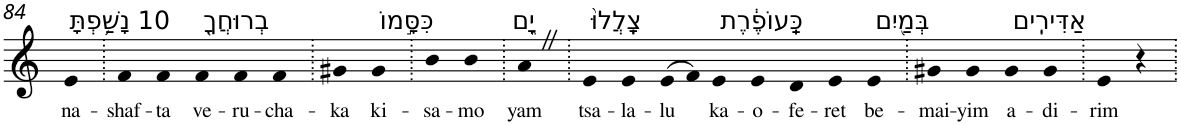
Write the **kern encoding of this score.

**kern	**text
*part1	*part1
*staff1	*staff1
*I"Piano	*
*I'Pno	*
!!LO:PB:g=z
*clefG2	*
*k[]	*
=84	=84
!LO:TX:a:t=10 נָשַׁ֥פְתָּ	!
!	!LO:LY:b
4e	na-
=85.	=85.
!	!LO:LY:b
4f	-shaf-
!	!LO:LY:b
4f	-ta
!LO:TX:a:t=בְרוּחֲךָ֖	!
!	!LO:LY:b
4f	ve-
!	!LO:LY:b
4f	-ru-
!	!LO:LY:b
4f	-cha-
=86.	=86.
!	!LO:LY:b
4g#X	-ka
!LO:TX:a:t=כִּסָּ֣מוֹ	!
!	!LO:LY:b
4g#	ki-
=87.	=87.
!	!LO:LY:b
4b	-sa-
!	!LO:LY:b
4b	-mo
=88.	=88.
!LO:TX:a:t=יָ֑ם	!
!	!LO:LY:b
4aZ	yam
=89.	=89.
!LO:TX:a:t=צָֽלֲלוּ֙	!
!	!LO:LY:b
4e	tsa-
!	!LO:LY:b
4e	-la-
!	!LO:LY:b
(>8e	-lu
8f)	.
!LO:TX:a:t=כַּֽעוֹפֶ֔רֶת	!
!	!LO:LY:b
4e	ka-
!	!LO:LY:b
4e	-o-
!	!LO:LY:b
4d	-fe-
!	!LO:LY:b
4e	-ret
!LO:TX:a:t=בְּמַ֖יִם	!
!	!LO:LY:b
4e	be-
=90.	=90.
!	!LO:LY:b
4g#X	-mai-
!	!LO:LY:b
4g#	-yim
!LO:TX:a:t=אַדִּירִֽים	!
!	!LO:LY:b
4g#	a-
!	!LO:LY:b
4g#	-di-
=91.	=91.
!	!LO:LY:b
4e	-rim
4r	.
=.	=.
*-	*-
